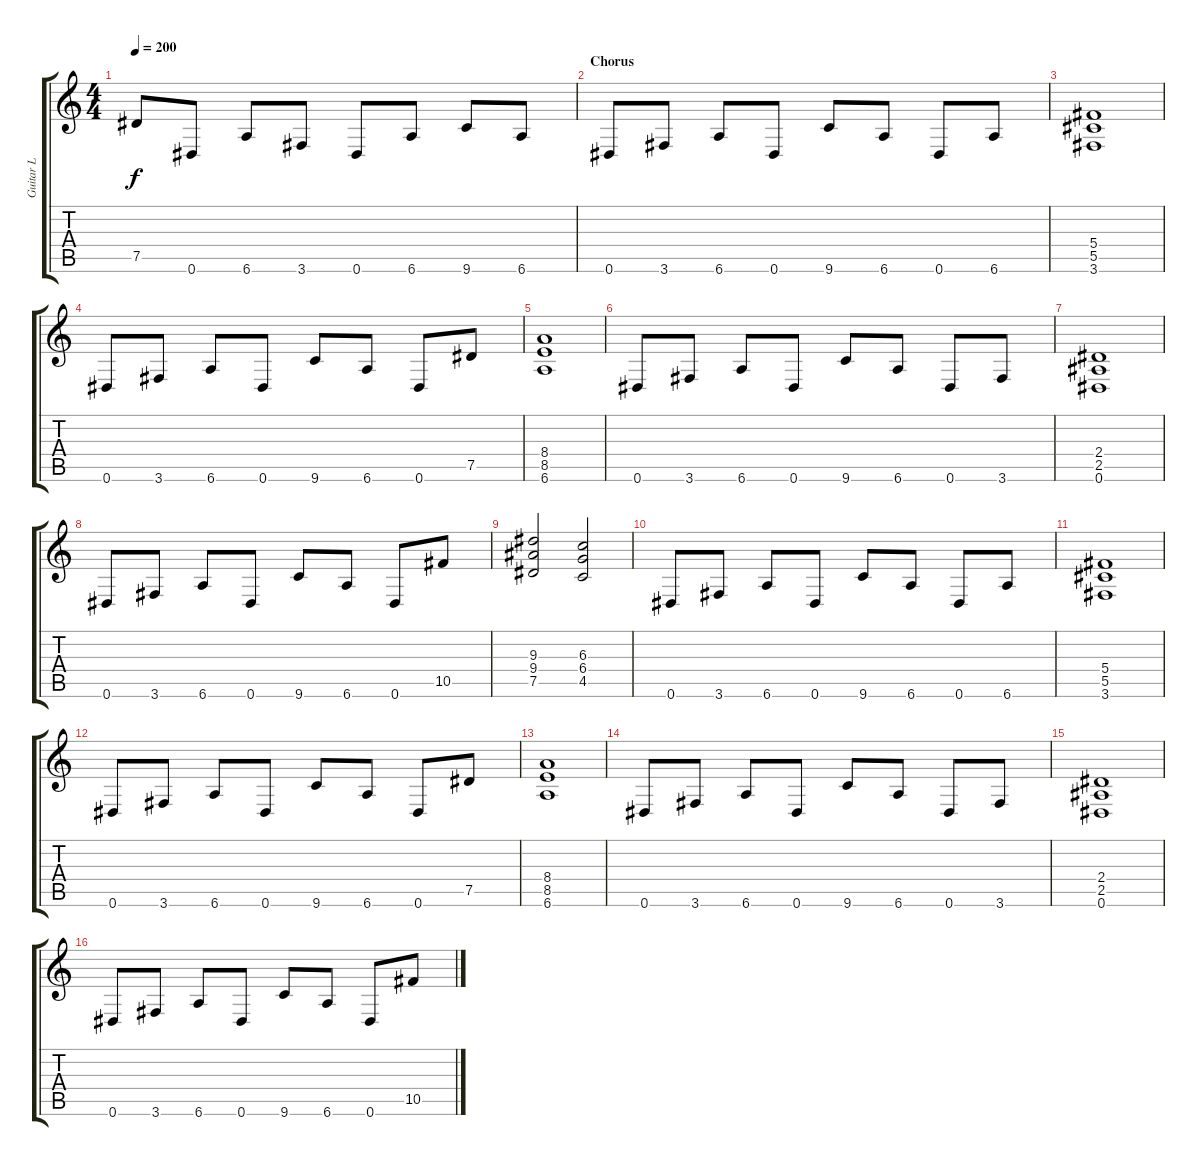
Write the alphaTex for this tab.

\track ("Guitar L" "Guitar L") {instrument distortionguitar}
\staff {score tabs}
\tuning (Eb4 Bb3 Gb3 Db3 Ab2 Eb2) {hide}
\ts (4 4)
\tempo 200
\clef g2
\ks c
7.5.8{dy f} 0.6.8 6.6.8 3.6.8 0.6.8 6.6.8 9.6.8 6.6.8 |
\section ("" "Chorus")
0.6.8 3.6.8 6.6.8 0.6.8 9.6.8 6.6.8 0.6.8 6.6.8 |
(5.4 5.5 3.6).1 |
0.6.8 3.6.8 6.6.8 0.6.8 9.6.8 6.6.8 0.6.8 7.5.8 |
(8.4 8.5 6.6).1 |
0.6.8 3.6.8 6.6.8 0.6.8 9.6.8 6.6.8 0.6.8 3.6.8 |
(2.4 2.5 0.6).1 |
0.6.8 3.6.8 6.6.8 0.6.8 9.6.8 6.6.8 0.6.8 10.5.8 |
(9.3 9.4 7.5).2 (6.3 6.4 4.5).2 |
0.6.8 3.6.8 6.6.8 0.6.8 9.6.8 6.6.8 0.6.8 6.6.8 |
(5.4 5.5 3.6).1 |
0.6.8 3.6.8 6.6.8 0.6.8 9.6.8 6.6.8 0.6.8 7.5.8 |
(8.4 8.5 6.6).1 |
0.6.8 3.6.8 6.6.8 0.6.8 9.6.8 6.6.8 0.6.8 3.6.8 |
(2.4 2.5 0.6).1 |
0.6.8 3.6.8 6.6.8 0.6.8 9.6.8 6.6.8 0.6.8 10.5.8
